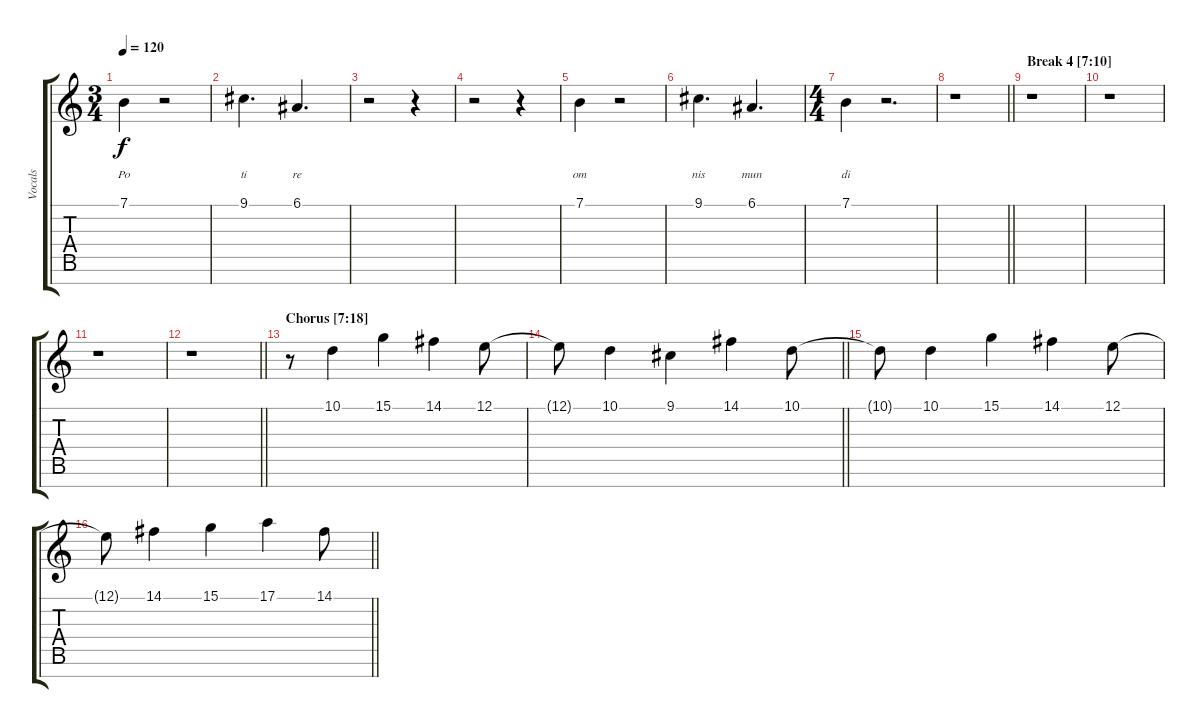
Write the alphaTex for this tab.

\track ("Vocals" "Vocals") {instrument synthvoice}
\staff {score tabs}
\tuning (E4 B3 G3 D3 A2 E2 B1) {hide}
\ts (3 4)
\tempo 120
\clef g2
\ks c
7.1.4{lyrics (0 "") lyrics (1 "") lyrics (2 "Po") lyrics (3 "") lyrics (4 "") dy f} r.2 |
9.1.4{d lyrics (0 "") lyrics (1 "") lyrics (2 "ti") lyrics (3 "") lyrics (4 "")} 6.1.4{d lyrics (0 "") lyrics (1 "") lyrics (2 "re") lyrics (3 "") lyrics (4 "")} |
r.2 r.4 |
r.2 r.4 |
7.1.4{lyrics (0 "") lyrics (1 "") lyrics (2 "om") lyrics (3 "") lyrics (4 "")} r.2 |
9.1.4{d lyrics (0 "") lyrics (1 "") lyrics (2 "nis") lyrics (3 "") lyrics (4 "")} 6.1.4{d lyrics (0 "") lyrics (1 "") lyrics (2 "mun") lyrics (3 "") lyrics (4 "")} |
\ts (4 4)
7.1.4{lyrics (0 "") lyrics (1 "") lyrics (2 "di") lyrics (3 "") lyrics (4 "")} r.2{d} |
\barLineRight lightlight
r.1 |
\section ("" "Break 4 [7:10]")
r.1 |
r.1 |
r.1 |
\barLineRight lightlight
r.1 |
\section ("" "Chorus [7:18]")
r.8 10.1.4 15.1.4 14.1.4 12.1.8 |
\barLineRight lightlight
12.1{t}.8 10.1.4 9.1.4 14.1.4 10.1.8 |
10.1{t}.8 10.1.4 15.1.4 14.1.4 12.1.8 |
\barLineRight lightlight
12.1{t}.8 14.1.4 15.1.4 17.1.4 14.1.8
